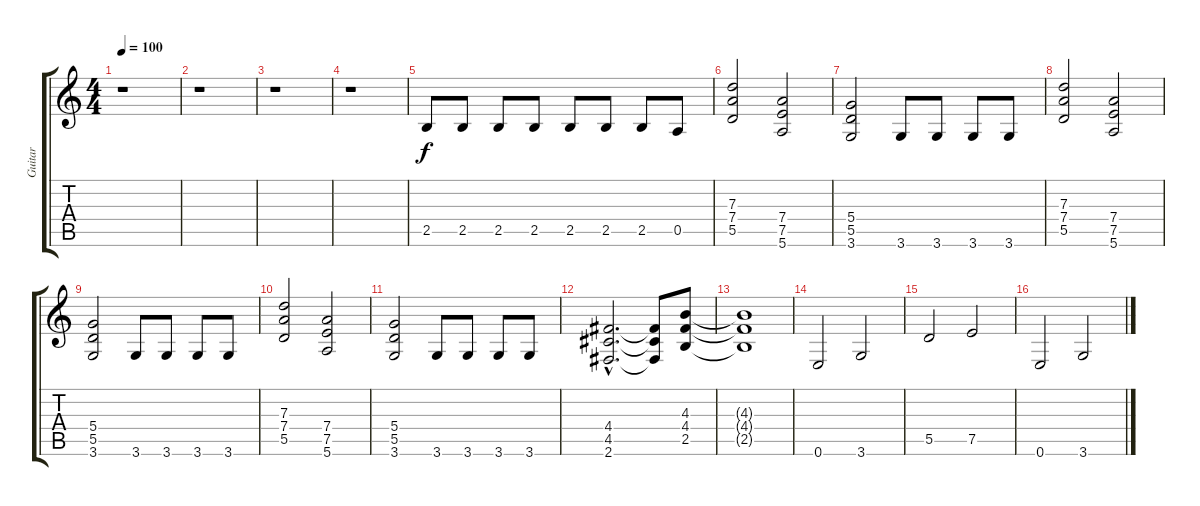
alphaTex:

\track ("Guitar" "Guitar") {instrument distortionguitar}
\staff {score tabs}
\tuning (E4 B3 G3 D3 A2 E2) {hide}
\ts (4 4)
\tempo 100
\clef g2
\ks c
r.1{dy f} |
r.1 |
r.1 |
r.1 |
2.5.8 2.5.8 2.5.8 2.5.8 2.5.8 2.5.8 2.5.8 0.5.8 |
(7.3 7.4 5.5).2 (7.4 7.5 5.6).2 |
(5.4 5.5 3.6).2 3.6.8 3.6.8 3.6.8 3.6.8 |
(7.3 7.4 5.5).2 (7.4 7.5 5.6).2 |
(5.4 5.5 3.6).2 3.6.8 3.6.8 3.6.8 3.6.8 |
(7.3 7.4 5.5).2 (7.4 7.5 5.6).2 |
(5.4 5.5 3.6).2 3.6.8 3.6.8 3.6.8 3.6.8 |
(4.4{hac} 4.5{hac} 2.6{hac}).2{d} (4.4{t} 4.5{t} 2.6{t}).8 (4.3 4.4 2.5).8 |
(4.3{t} 4.4{t} 2.5{t}).1 |
0.6.2 3.6.2 |
5.5.2 7.5.2 |
0.6.2 3.6.2
